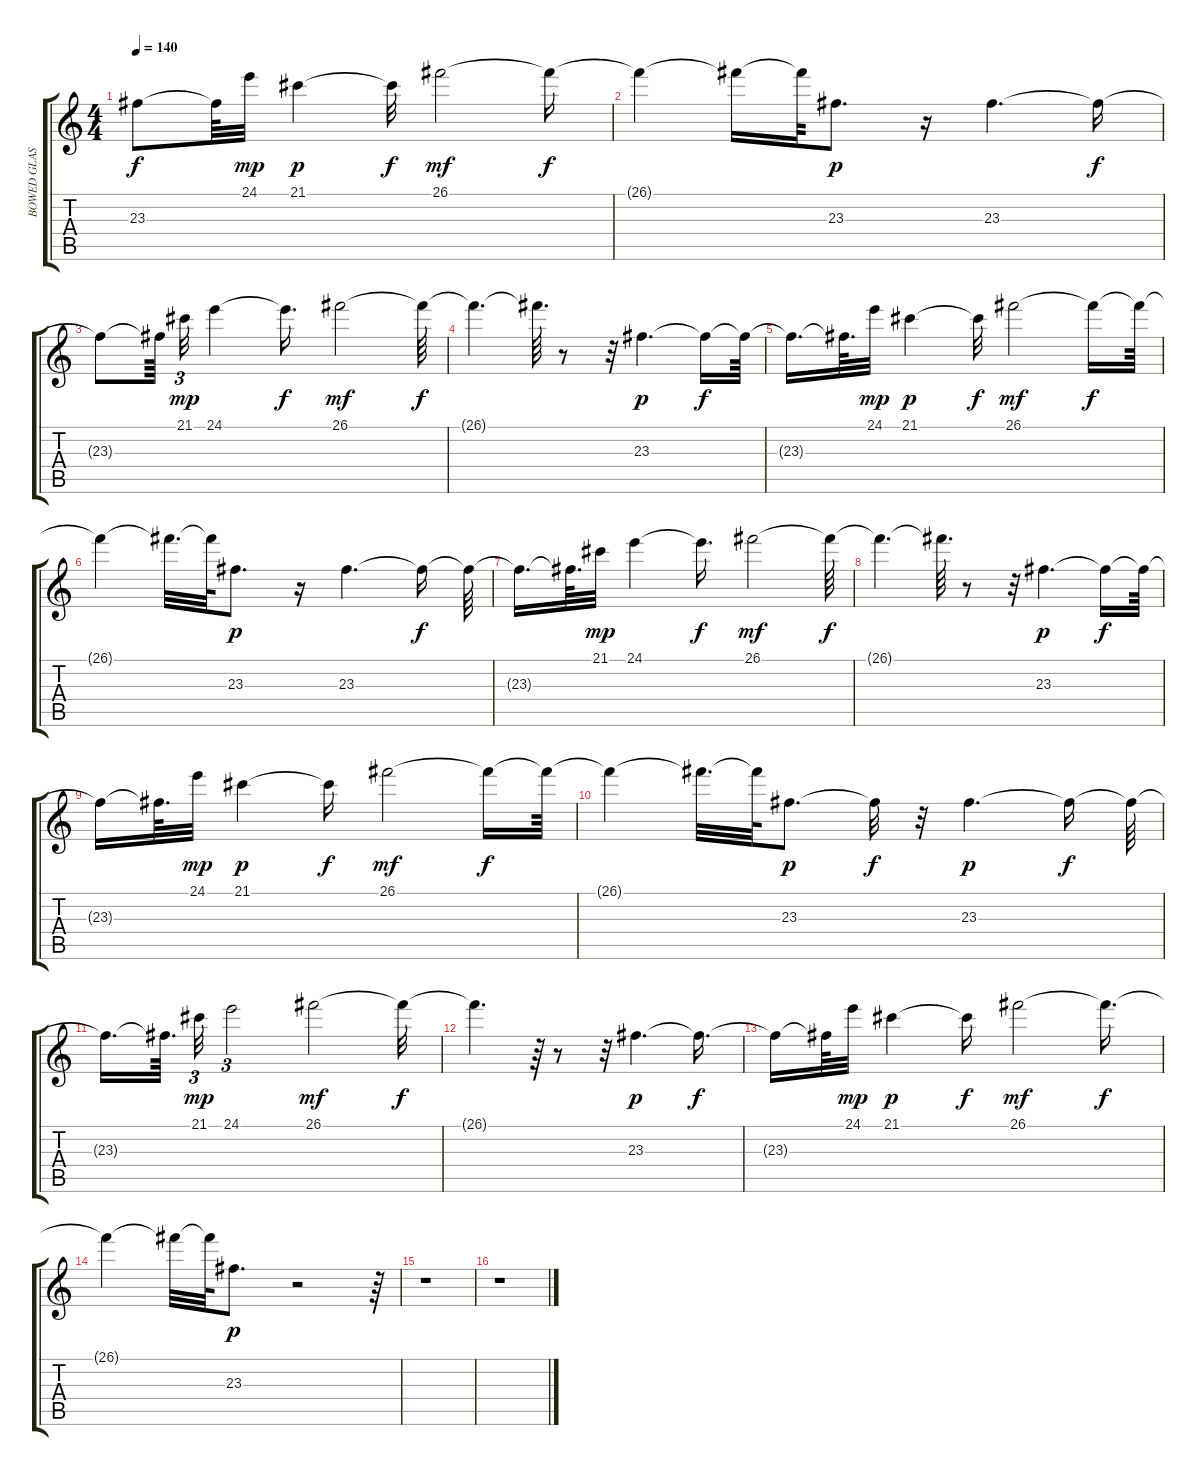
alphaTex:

\track ("BOWED GLASS" "BOWED GLAS") {instrument pad5bowed}
\staff {score tabs}
\tuning (E4 B3 G3 D3 A2 E2) {hide}
\ts (4 4)
\tempo 140
\clef g2
\ks c
23.3{t}.8{dy f} 23.3{t}.64 24.1.32{dy mp} 21.1.4{dy p} 21.1{t}.32{dy f} 26.1.2{dy mf} 26.1{t}.16{dy f} |
26.1{t}.4 26.1{t}.16 26.1{t}.64 23.3.8{d dy p} r.16 23.3.4{d} 23.3{t}.16{dy f} |
23.3{t}.8 23.3{t}.64 21.1.32{tu (3 2) dy mp} 24.1.4 24.1{t}.16{d dy f} 26.1.2{dy mf} 26.1{t}.64{dy f} |
26.1{t}.4{d} 26.1{t}.64{d} r.8 r.32 23.3.4{d dy p} 23.3{t}.16{dy f} 23.3{t}.64 |
23.3{t}.16{d} 23.3{t}.64{d} 24.1.32{dy mp} 21.1.4{dy p} 21.1{t}.32{dy f} 26.1.2{dy mf} 26.1{t}.16{dy f} 26.1{t}.64 |
26.1{t}.4 26.1{t}.32{d} 26.1{t}.64 23.3.8{d dy p} r.16 23.3.4{d} 23.3{t}.16{dy f} 23.3{t}.64 |
23.3{t}.16{d} 23.3{t}.64{d} 21.1.32{dy mp} 24.1.4 24.1{t}.16{d dy f} 26.1.2{dy mf} 26.1{t}.64{dy f} |
26.1{t}.4{d} 26.1{t}.64{d} r.8 r.32 23.3.4{d dy p} 23.3{t}.16{dy f} 23.3{t}.64 |
23.3{t}.16 23.3{t}.64{d} 24.1.32{dy mp} 21.1.4{dy p} 21.1{t}.16{dy f} 26.1.2{dy mf} 26.1{t}.16{dy f} 26.1{t}.64 |
26.1{t}.4 26.1{t}.32{d} 26.1{t}.64 23.3.8{d dy p} 23.3{t}.32{dy f} r.32 23.3.4{d dy p} 23.3{t}.16{dy f} 23.3{t}.64 |
23.3{t}.16{d} 23.3{t}.64{d} 21.1.32{tu (3 2) dy mp} 24.1.2{tu (3 2)} 26.1.2{dy mf} 26.1{t}.32{dy f} |
26.1{t}.4{d} r.64 r.8 r.32 23.3.4{d dy p} 23.3{t}.16{d dy f} |
23.3{t}.16 23.3{t}.64 24.1.32{dy mp} 21.1.4{dy p} 21.1{t}.16{dy f} 26.1.2{dy mf} 26.1{t}.16{d dy f} |
26.1{t}.4 26.1{t}.32 26.1{t}.64 23.3.8{d dy p} r.2 r.64 |
r.1 |
r.1
